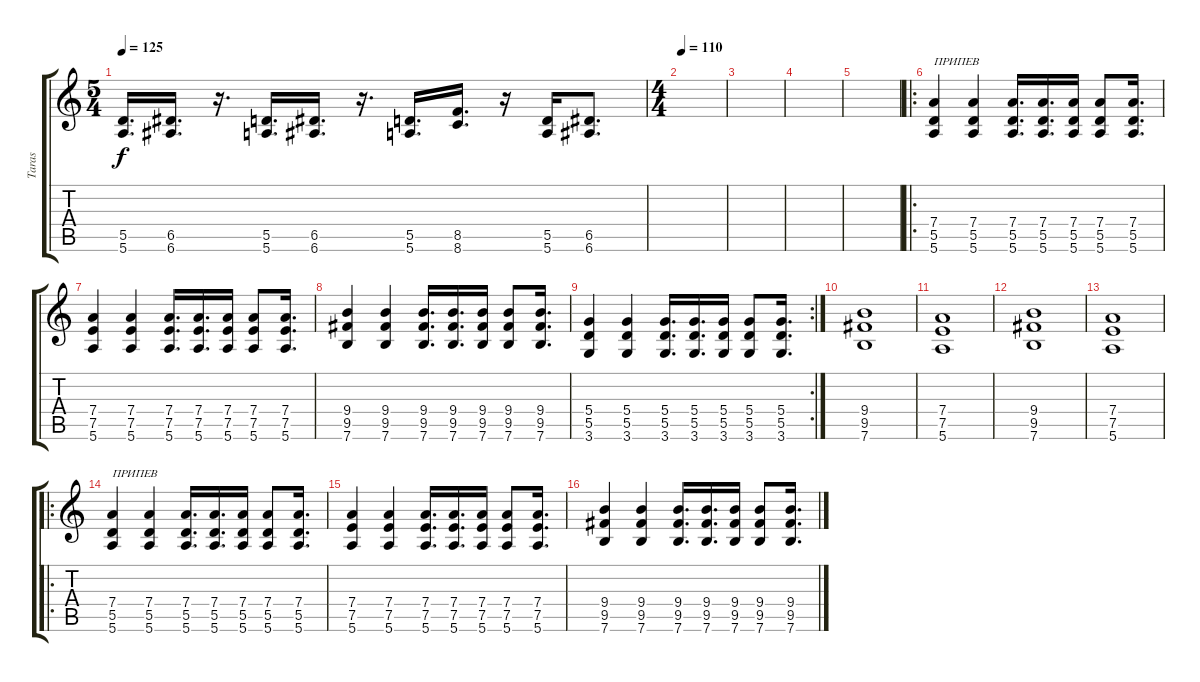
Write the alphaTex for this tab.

\track ("Taras" "Taras") {instrument overdrivenguitar}
\staff {score tabs}
\tuning (E4 B3 G3 D3 A2 E2) {hide}
\ts (5 4)
\tempo 125
\clef g2
\ks c
(5.5 5.6).16{d dy f} (6.5 6.6).16{d} r.16{d} (5.5 5.6).16{d} (6.5 6.6).16{d} r.16{d} (5.5 5.6).16{d} (8.5 8.6).16{d} r.16 (5.5 5.6).16 (6.5 6.6).8{d} |
\ts (4 4)
\tempo 110
|
|
|
|
\ro
(7.4 5.5 5.6).4{txt "ПРИПЕВ"} (7.4 5.5 5.6).4 (7.4 5.5 5.6).16{d} (7.4 5.5 5.6).16{d} (7.4 5.5 5.6).16 (7.4 5.5 5.6).8 (7.4 5.5 5.6).16{d} |
(7.4 7.5 5.6).4 (7.4 7.5 5.6).4 (7.4 7.5 5.6).16{d} (7.4 7.5 5.6).16{d} (7.4 7.5 5.6).16 (7.4 7.5 5.6).8 (7.4 7.5 5.6).16{d} |
(9.4 9.5 7.6).4 (9.4 9.5 7.6).4 (9.4 9.5 7.6).16{d} (9.4 9.5 7.6).16{d} (9.4 9.5 7.6).16 (9.4 9.5 7.6).8 (9.4 9.5 7.6).16{d} |
\rc 2
(5.4 5.5 3.6).4 (5.4 5.5 3.6).4 (5.4 5.5 3.6).16{d} (5.4 5.5 3.6).16{d} (5.4 5.5 3.6).16 (5.4 5.5 3.6).8 (5.4 5.5 3.6).16{d} |
(9.4 9.5 7.6).1 |
(7.4 7.5 5.6).1 |
(9.4 9.5 7.6).1 |
(7.4 7.5 5.6).1 |
\ro
(7.4 5.5 5.6).4{txt "ПРИПЕВ"} (7.4 5.5 5.6).4 (7.4 5.5 5.6).16{d} (7.4 5.5 5.6).16{d} (7.4 5.5 5.6).16 (7.4 5.5 5.6).8 (7.4 5.5 5.6).16{d} |
(7.4 7.5 5.6).4 (7.4 7.5 5.6).4 (7.4 7.5 5.6).16{d} (7.4 7.5 5.6).16{d} (7.4 7.5 5.6).16 (7.4 7.5 5.6).8 (7.4 7.5 5.6).16{d} |
(9.4 9.5 7.6).4 (9.4 9.5 7.6).4 (9.4 9.5 7.6).16{d} (9.4 9.5 7.6).16{d} (9.4 9.5 7.6).16 (9.4 9.5 7.6).8 (9.4 9.5 7.6).16{d}
